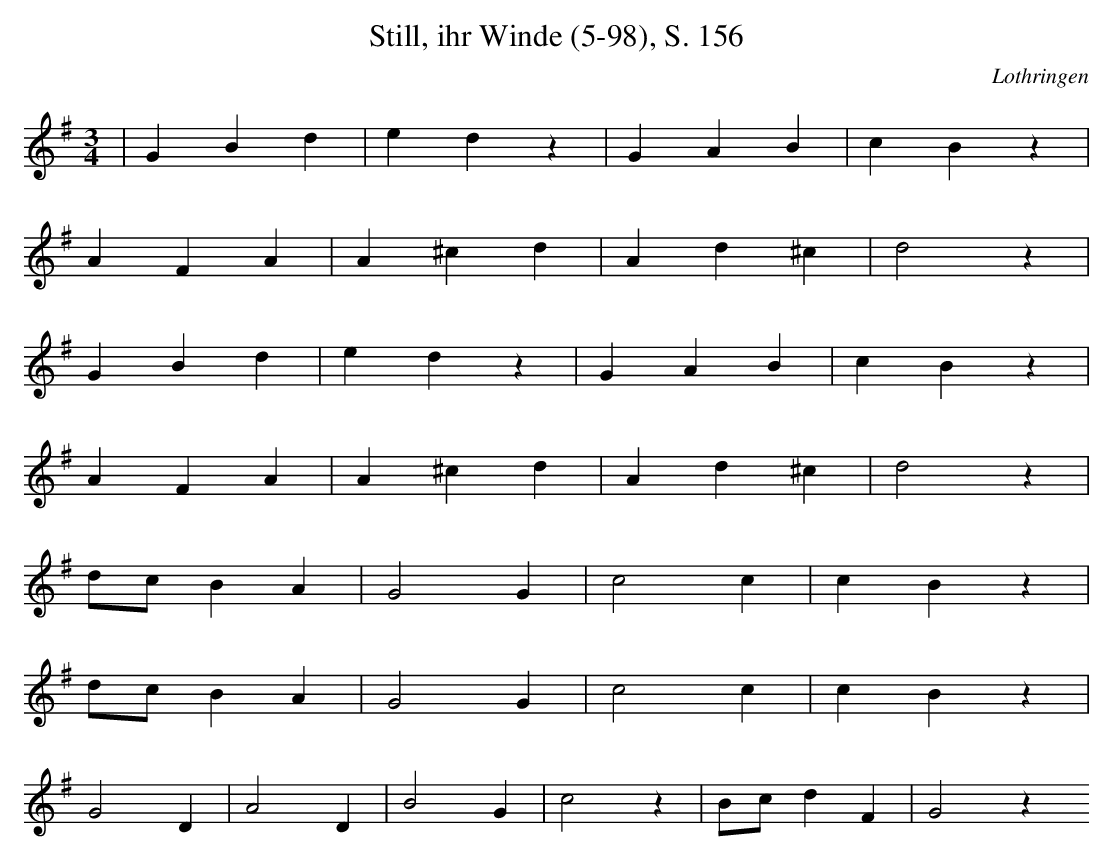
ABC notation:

X:1
T: Still, ihr Winde (5-98), S. 156
O: Lothringen
M: 3/4
L: 1/8
K: G
 | G2B2d2 | e2d2z2 | G2A2B2 | c2B2z2 |
A2F2A2 | A2^c2d2 | A2d2^c2 | d4z2 |
G2B2d2 | e2d2z2 | G2A2B2 | c2B2z2 |
A2F2A2 | A2^c2d2 | A2d2^c2 | d4z2 |
dcB2A2 | G4G2 | c4c2 | c2B2z2 |
dcB2A2 | G4G2 | c4c2 | c2B2z2 |
G4D2 | A4D2 | B4G2 | c4z2 | Bcd2F2 | G4z2
